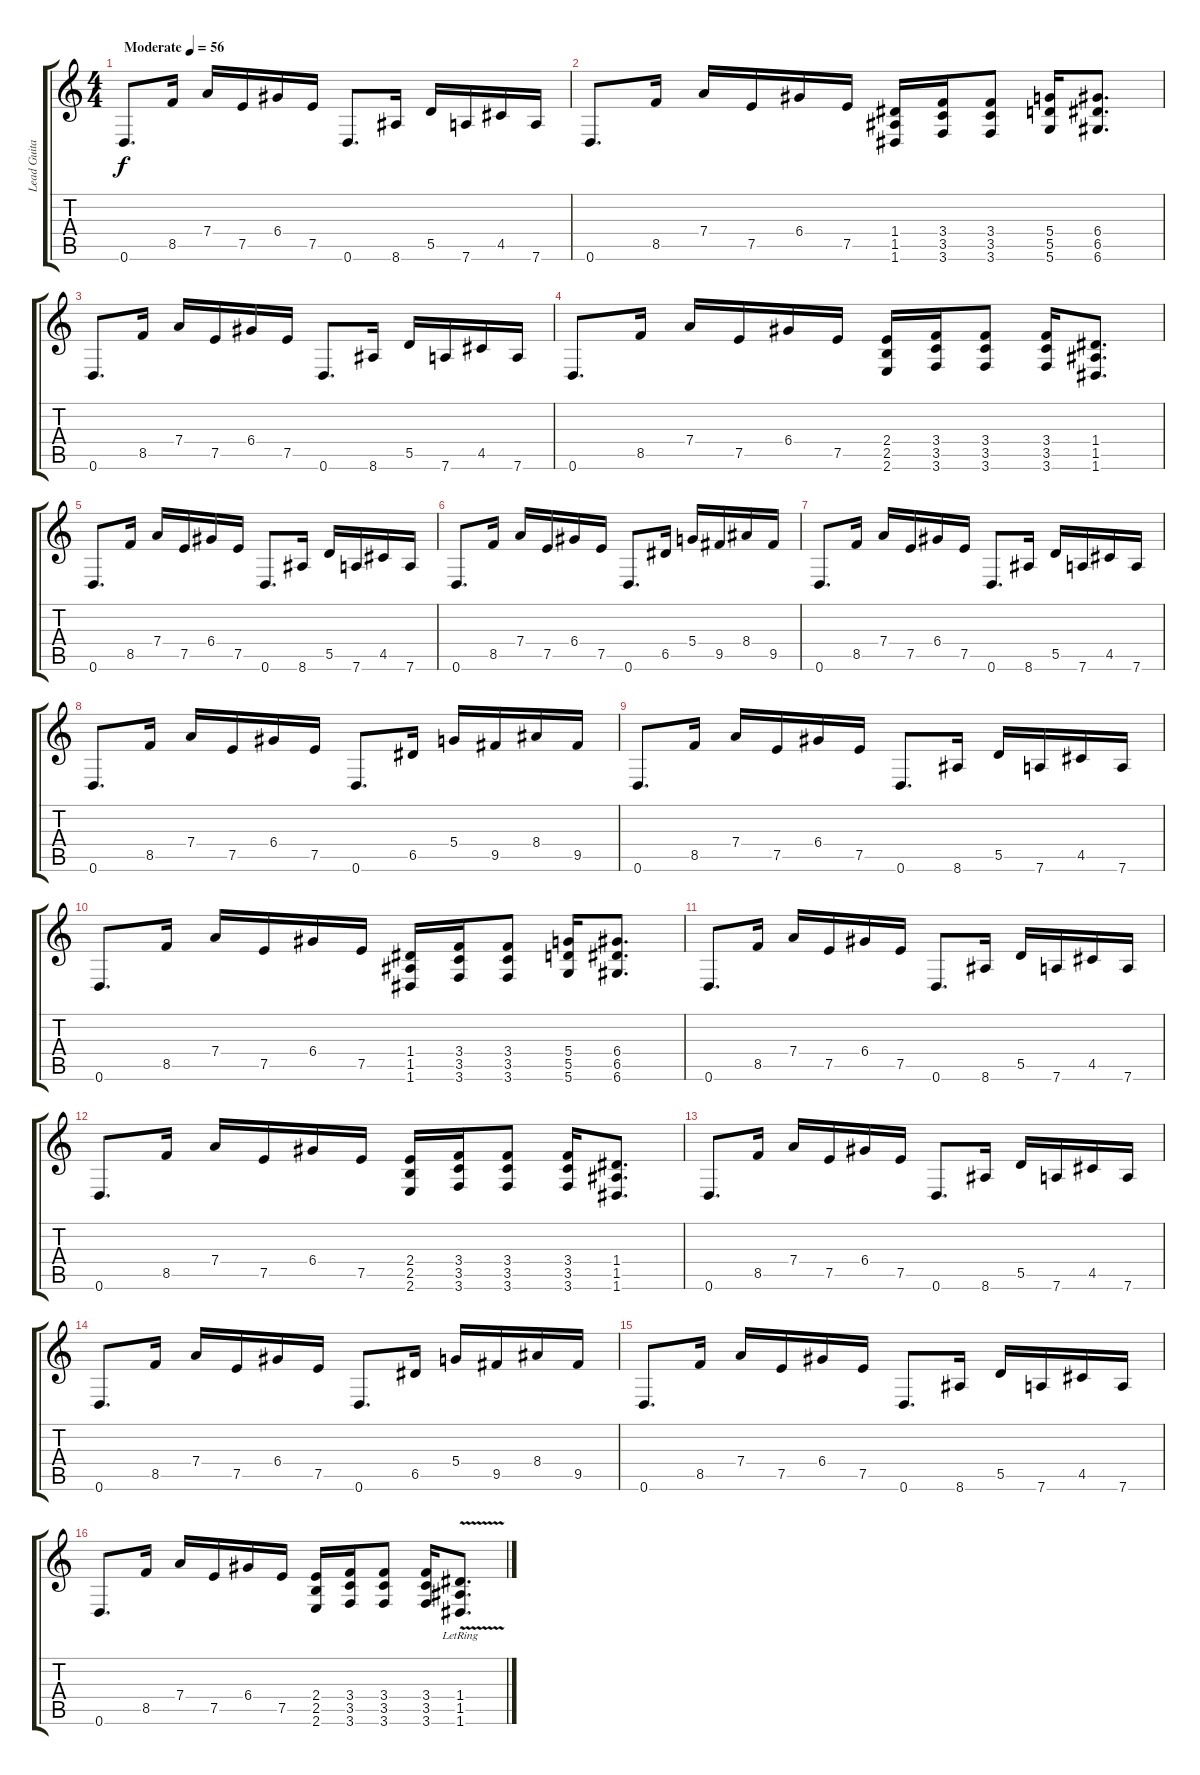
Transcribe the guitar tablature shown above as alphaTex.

\track ("Lead Guitar" "Lead Guita") {instrument distortionguitar}
\staff {score tabs}
\tuning (E4 B3 G3 D3 A2 D2) {hide}
\ts (4 4)
\tempo (56 "Moderate")
\clef g2
\ks c
0.6.8{d dy f instrument distortionguitar} 8.5.16 7.4.16 7.5.16 6.4.16 7.5.16 0.6.8{d} 8.6.16 5.5.16 7.6.16 4.5.16 7.6.16 |
0.6.8{d} 8.5.16 7.4.16 7.5.16 6.4.16 7.5.16 (1.4 1.5 1.6).16 (3.4 3.5 3.6).16 (3.4 3.5 3.6).8 (5.4 5.5 5.6).16 (6.4 6.5 6.6).8{d} |
0.6.8{d} 8.5.16 7.4.16 7.5.16 6.4.16 7.5.16 0.6.8{d} 8.6.16 5.5.16 7.6.16 4.5.16 7.6.16 |
0.6.8{d} 8.5.16 7.4.16 7.5.16 6.4.16 7.5.16 (2.4 2.5 2.6).16 (3.4 3.5 3.6).16 (3.4 3.5 3.6).8 (3.4 3.5 3.6).16 (1.4 1.5 1.6).8{d} |
0.6.8{d} 8.5.16 7.4.16 7.5.16 6.4.16 7.5.16 0.6.8{d} 8.6.16 5.5.16 7.6.16 4.5.16 7.6.16 |
0.6.8{d} 8.5.16 7.4.16 7.5.16 6.4.16 7.5.16 0.6.8{d} 6.5.16 5.4.16 9.5.16 8.4.16 9.5.16 |
0.6.8{d} 8.5.16 7.4.16 7.5.16 6.4.16 7.5.16 0.6.8{d} 8.6.16 5.5.16 7.6.16 4.5.16 7.6.16 |
0.6.8{d} 8.5.16 7.4.16 7.5.16 6.4.16 7.5.16 0.6.8{d} 6.5.16 5.4.16 9.5.16 8.4.16 9.5.16 |
0.6.8{d} 8.5.16 7.4.16 7.5.16 6.4.16 7.5.16 0.6.8{d} 8.6.16 5.5.16 7.6.16 4.5.16 7.6.16 |
0.6.8{d} 8.5.16 7.4.16 7.5.16 6.4.16 7.5.16 (1.4 1.5 1.6).16 (3.4 3.5 3.6).16 (3.4 3.5 3.6).8 (5.4 5.5 5.6).16 (6.4 6.5 6.6).8{d} |
0.6.8{d} 8.5.16 7.4.16 7.5.16 6.4.16 7.5.16 0.6.8{d} 8.6.16 5.5.16 7.6.16 4.5.16 7.6.16 |
0.6.8{d} 8.5.16 7.4.16 7.5.16 6.4.16 7.5.16 (2.4 2.5 2.6).16 (3.4 3.5 3.6).16 (3.4 3.5 3.6).8 (3.4 3.5 3.6).16 (1.4 1.5 1.6).8{d} |
0.6.8{d} 8.5.16 7.4.16 7.5.16 6.4.16 7.5.16 0.6.8{d} 8.6.16 5.5.16 7.6.16 4.5.16 7.6.16 |
0.6.8{d} 8.5.16 7.4.16 7.5.16 6.4.16 7.5.16 0.6.8{d} 6.5.16 5.4.16 9.5.16 8.4.16 9.5.16 |
0.6.8{d} 8.5.16 7.4.16 7.5.16 6.4.16 7.5.16 0.6.8{d} 8.6.16 5.5.16 7.6.16 4.5.16 7.6.16 |
0.6.8{d} 8.5.16 7.4.16 7.5.16 6.4.16 7.5.16 (2.4 2.5 2.6).16 (3.4 3.5 3.6).16 (3.4 3.5 3.6).8 (3.4 3.5 3.6).16 (1.4 1.5 1.6{v h lr}).8{d}
